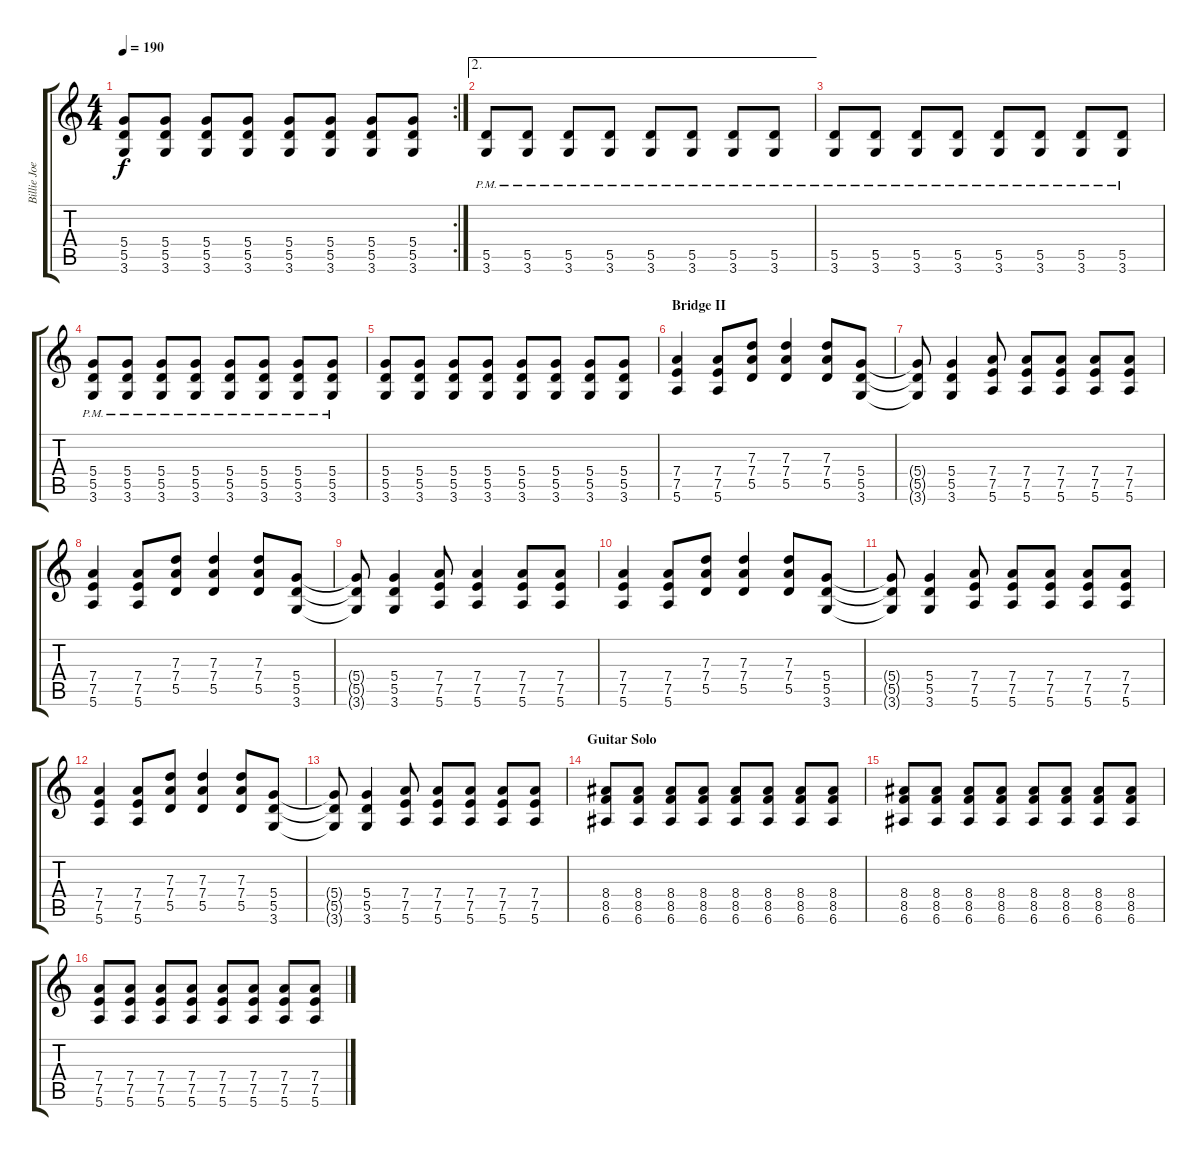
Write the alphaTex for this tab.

\track ("Billie Joe" "Billie Joe") {instrument distortionguitar}
\staff {score tabs}
\tuning (E4 B3 G3 D3 A2 E2) {hide}
\rc 2
\ts (4 4)
\tempo 190
\clef g2
\ks c
(5.4{t} 5.5{t} 3.6{t}).8{dy f} (5.4 5.5 3.6).8 (5.4 5.5 3.6).8 (5.4 5.5 3.6).8 (5.4 5.5 3.6).8 (5.4 5.5 3.6).8 (5.4 5.5 3.6).8 (5.4 5.5 3.6).8 |
\ae 2
(5.5{pm} 3.6{pm}).8 (5.5{pm} 3.6{pm}).8 (5.5{pm} 3.6{pm}).8 (5.5{pm} 3.6{pm}).8 (5.5{pm} 3.6{pm}).8 (5.5{pm} 3.6{pm}).8 (5.5{pm} 3.6{pm}).8 (5.5{pm} 3.6{pm}).8 |
(5.5{pm} 3.6{pm}).8 (5.5{pm} 3.6{pm}).8 (5.5{pm} 3.6{pm}).8 (5.5{pm} 3.6{pm}).8 (5.5{pm} 3.6{pm}).8 (5.5{pm} 3.6{pm}).8 (5.5{pm} 3.6{pm}).8 (5.5{pm} 3.6{pm}).8 |
(5.4{pm} 5.5{pm} 3.6{pm}).8 (5.4{pm} 5.5{pm} 3.6{pm}).8 (5.4{pm} 5.5{pm} 3.6{pm}).8 (5.4{pm} 5.5{pm} 3.6{pm}).8 (5.4{pm} 5.5{pm} 3.6{pm}).8 (5.4{pm} 5.5{pm} 3.6{pm}).8 (5.4{pm} 5.5{pm} 3.6{pm}).8 (5.4{pm} 5.5{pm} 3.6{pm}).8 |
(5.4 5.5 3.6).8 (5.4 5.5 3.6).8 (5.4 5.5 3.6).8 (5.4 5.5 3.6).8 (5.4 5.5 3.6).8 (5.4 5.5 3.6).8 (5.4 5.5 3.6).8 (5.4 5.5 3.6).8 |
\section ("" "Bridge II")
(7.4 7.5 5.6).4 (7.4 7.5 5.6).8 (7.3 7.4 5.5).8 (7.3 7.4 5.5).4 (7.3 7.4 5.5).8 (5.4 5.5 3.6).8 |
(5.4{t} 5.5{t} 3.6{t}).8 (5.4 5.5 3.6).4 (7.4 7.5 5.6).8 (7.4 7.5 5.6).8 (7.4 7.5 5.6).8 (7.4 7.5 5.6).8 (7.4 7.5 5.6).8 |
(7.4 7.5 5.6).4 (7.4 7.5 5.6).8 (7.3 7.4 5.5).8 (7.3 7.4 5.5).4 (7.3 7.4 5.5).8 (5.4 5.5 3.6).8 |
(5.4{t} 5.5{t} 3.6{t}).8 (5.4 5.5 3.6).4 (7.4 7.5 5.6).8 (7.4 7.5 5.6).4 (7.4 7.5 5.6).8 (7.4 7.5 5.6).8 |
(7.4 7.5 5.6).4 (7.4 7.5 5.6).8 (7.3 7.4 5.5).8 (7.3 7.4 5.5).4 (7.3 7.4 5.5).8 (5.4 5.5 3.6).8 |
(5.4{t} 5.5{t} 3.6{t}).8 (5.4 5.5 3.6).4 (7.4 7.5 5.6).8 (7.4 7.5 5.6).8 (7.4 7.5 5.6).8 (7.4 7.5 5.6).8 (7.4 7.5 5.6).8 |
(7.4 7.5 5.6).4 (7.4 7.5 5.6).8 (7.3 7.4 5.5).8 (7.3 7.4 5.5).4 (7.3 7.4 5.5).8 (5.4 5.5 3.6).8 |
(5.4{t} 5.5{t} 3.6{t}).8 (5.4 5.5 3.6).4 (7.4 7.5 5.6).8 (7.4 7.5 5.6).8 (7.4 7.5 5.6).8 (7.4 7.5 5.6).8 (7.4 7.5 5.6).8 |
\section ("" "Guitar Solo ")
(8.4 8.5 6.6).8 (8.4 8.5 6.6).8 (8.4 8.5 6.6).8 (8.4 8.5 6.6).8 (8.4 8.5 6.6).8 (8.4 8.5 6.6).8 (8.4 8.5 6.6).8 (8.4 8.5 6.6).8 |
(8.4 8.5 6.6).8 (8.4 8.5 6.6).8 (8.4 8.5 6.6).8 (8.4 8.5 6.6).8 (8.4 8.5 6.6).8 (8.4 8.5 6.6).8 (8.4 8.5 6.6).8 (8.4 8.5 6.6).8 |
(7.4 7.5 5.6).8 (7.4 7.5 5.6).8 (7.4 7.5 5.6).8 (7.4 7.5 5.6).8 (7.4 7.5 5.6).8 (7.4 7.5 5.6).8 (7.4 7.5 5.6).8 (7.4 7.5 5.6).8
